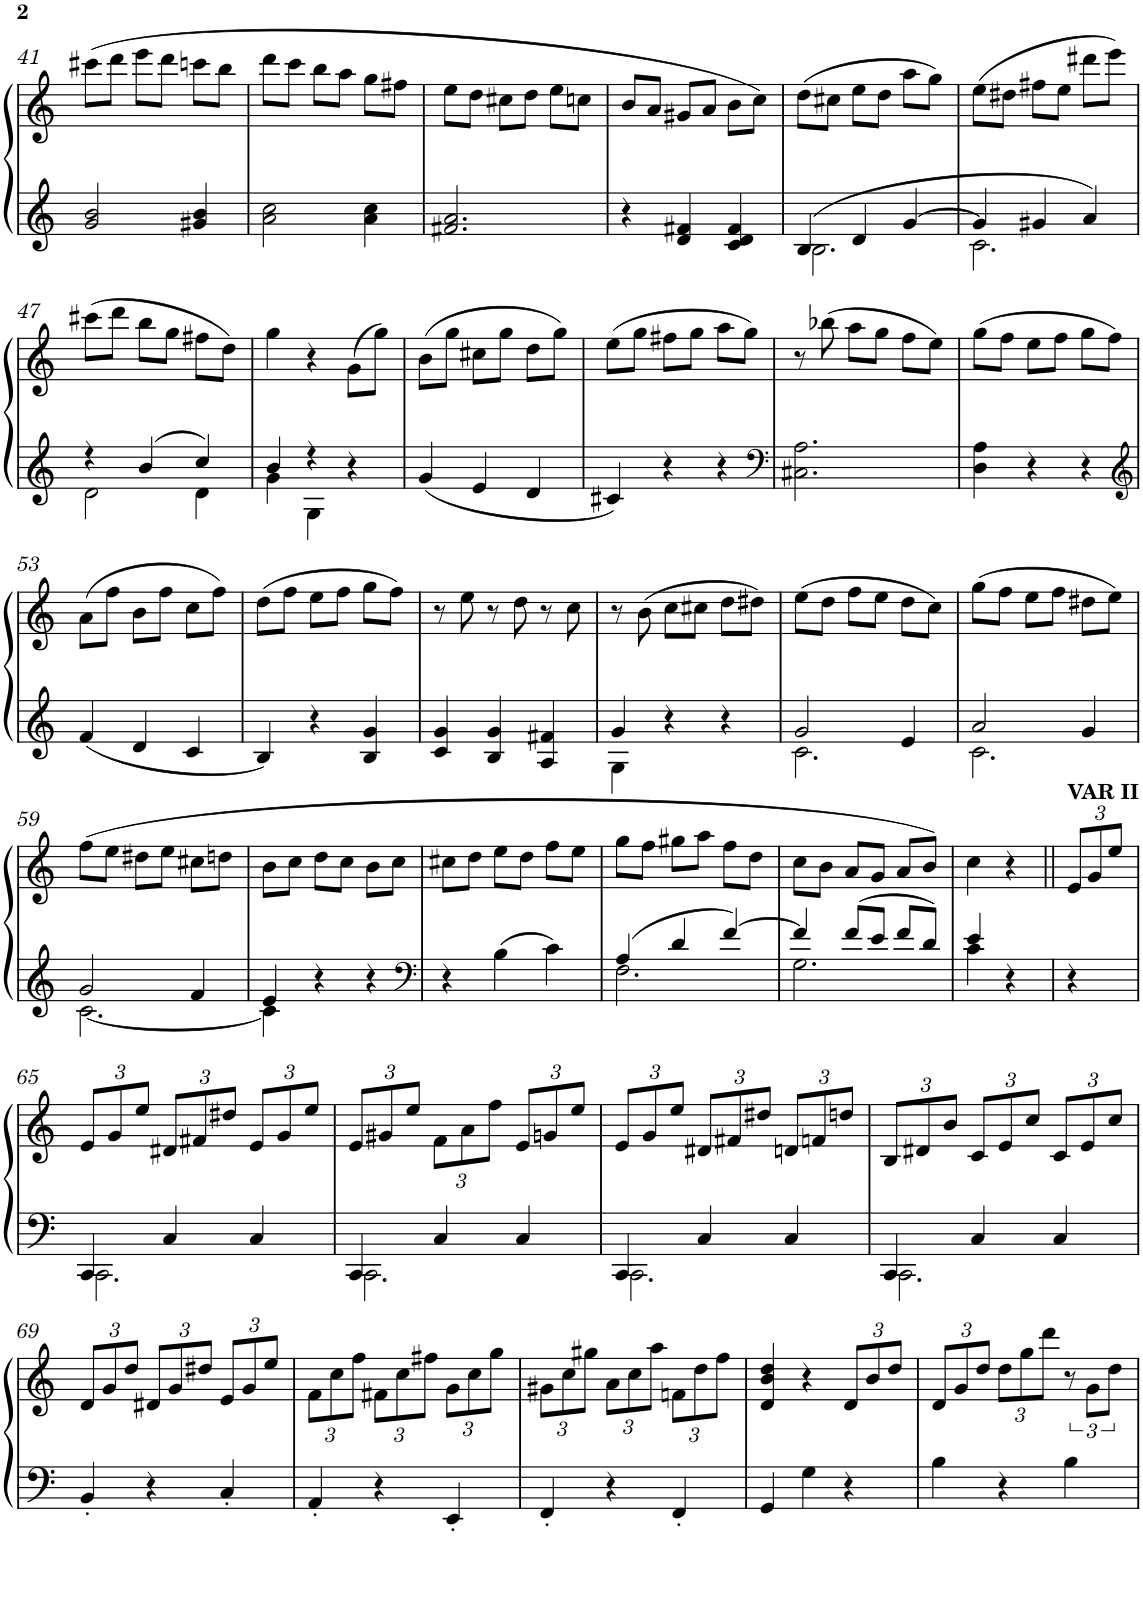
**kern	**kern
*part1	*part1
*staff2	*staff1
*I"Piano	*
*I'Pno.	*
!!LO:PB:g=z
*clefG2	*clefG2
*k[]	*k[]
*M3/4	*M3/4
=41	=41
2g/ 2b/	(>8ccc#X\L
.	8ddd\J
.	8eee\L
.	8ddd\J
4g#X/ 4b/	8cccn\L
.	8bb\J
=42	=42
2a\ 2cc\	8ddd\L
.	8ccc\J
.	8bb\L
.	8aa\J
4a\ 4cc\	8gg\L
.	8ff#X\J
=43	=43
2.f#X/ 2.a/	8ee\L
.	8dd\J
.	8cc#X\L
.	8dd\J
.	8ee\L
.	8ccn\J
=44	=44
4r	8b/L
.	8a/J
4d/ 4f#X/	8g#X/L
.	8a/J
4c/ 4d/ 4f#/	8b\L
.	8cc\J)
=45	=45
*^	*
4B/	2.B\	(>8dd\L
.	.	8cc#X\J
4d/	.	8ee\L
.	.	8dd\J
[4g/	.	8aa\L
.	.	8gg\J)
=46	=46	=46
4g/]	2.c\	(>8ee\L
.	.	8dd#X\J
4g#X/	.	8ff#X\L
.	.	8ee\J
4a/	.	8ddd#X\L
.	.	8eee\J)
!!LO:LB:g=z
=47	=47	=47
4r	2d\	(>8ccc#X\L
.	.	8ddd\J
4b/	.	8bb\L
.	.	8gg\J
4cc/	4d\	8ff#X\L
.	.	8dd\J)
=48	=48	=48
4b/	4g\	4gg\
4r	4G\	4r
4r	4ryy	(>8g\L
.	.	8gg\J)
*v	*v	*
=49	=49
4g/	(>8b\L
.	8gg\J
4e/	8cc#X\L
.	8gg\J
4d/	8dd\L
.	8gg\J)
=50	=50
4c#X/	(>8ee\L
.	8gg\J
4r	8ff#X\L
.	8gg\J
4r	8aa\L
.	8gg\J)
=51	=51
*clefF4	*
2.C#X\ 2.A\	8r
.	(>8bb-X\
.	8aa\L
.	8gg\J
.	8ff\L
.	8ee\J)
=52	=52
4D\ 4A\	(>8gg\L
.	8ff\J
4r	8ee\L
.	8ff\J
4r	8gg\L
.	8ff\J)
!!LO:LB:g=z
=53	=53
*clefG2	*
4f/	(>8a\L
.	8ff\J
4d/	8b\L
.	8ff\J
4c/	8cc\L
.	8ff\J)
=54	=54
4B/	(>8dd\L
.	8ff\J
4r	8ee\L
.	8ff\J
4B/ 4g/	8gg\L
.	8ff\J)
=55	=55
4c/ 4g/	8r
.	8ee\
4B/ 4g/	8r
.	8dd\
4A/ 4f#X/	8r
.	8cc\
=56	=56
*^	*
4g/	4G\	8r
.	.	(>8b\
4r	2ryy	8cc\L
.	.	8cc#X\J
4r	.	8dd\L
.	.	8dd#X\J)
=57	=57	=57
2g/	2.c\	(>8ee\L
.	.	8dd\J
.	.	8ff\L
.	.	8ee\J
4e/	.	8dd\L
.	.	8cc\J)
=58	=58	=58
2a/	2.c\	(>8gg\L
.	.	8ff\J
.	.	8ee\L
.	.	8ff\J
4g/	.	8dd#X\L
.	.	8ee\J)
!!LO:LB:g=z
=59	=59	=59
2g/	[2.c\	(>8ff\L
.	.	8ee\J
.	.	8dd#X\L
.	.	8ee\J
4f/	.	8cc#X\L
.	.	8ddn\J
=60	=60	=60
4e/	4c\]	8b\L
.	.	8cc\J
4r	2ryy	8dd\L
.	.	8cc\J
4r	.	8b\L
.	.	8cc\J
*v	*v	*
=61	=61
*clefF4	*
4r	8cc#X\L
.	8dd\J
4B\	8ee\L
.	8dd\J
4c\	8ff\L
.	8ee\J
=62	=62
*^	*
4A/	2.F\	8gg\L
.	.	8ff\J
4d/	.	8gg#X\L
.	.	8aa\J
[4f/	.	8ff\L
.	.	8dd\J
=63	=63	=63
4f/]	2.G\	8cc\L
.	.	8b\J
8f/L	.	8a/L
8e/J	.	8g/J
8f/L	.	8a/L
8d/J	.	8b/J)
=64	=64	=64
4e/	4c\	4cc\
4r	4ryy	4r
*v	*v	*
=64X2||	=64X2||
*	*Xbrackettup
*^	*
!	!	!LO:TX:a:B:t=VAR II
*v	*v	*
4r	12e/L
.	12g/
.	12ee/J
!!LO:LB:g=z
=65	=65
*^	*
4CC/	2.CC\	12e/L
.	.	12g/
.	.	12ee/J
4C/	.	12d#X/L
.	.	12f#X/
.	.	12dd#X/J
4C/	.	12e/L
.	.	12g/
.	.	12ee/J
=66	=66	=66
4CC/	2.CC\	12e/L
.	.	12g#X/
.	.	12ee/J
4C/	.	12f\L
.	.	12a\
.	.	12ff\J
4C/	.	12e/L
.	.	12gn/
.	.	12ee/J
=67	=67	=67
4CC/	2.CC\	12e/L
.	.	12g/
.	.	12ee/J
4C/	.	12d#X/L
.	.	12f#X/
.	.	12dd#X/J
4C/	.	12dn/L
.	.	12fn/
.	.	12ddn/J
=68	=68	=68
4CC/	2.CC\	12B/L
.	.	12d#X/
.	.	12b/J
4C/	.	12c/L
.	.	12e/
.	.	12cc/J
4C/	.	12c/L
.	.	12e/
.	.	12cc/J
*v	*v	*
!!LO:LB:g=z
=69	=69
4BB'/	12d/L
.	12g/
.	12dd/J
4r	12d#X/L
.	12g/
.	12dd#X/J
4C'/	12e/L
.	12g/
.	12ee/J
=70	=70
4AA'/	12f\L
.	12cc\
.	12ff\J
4r	12f#X\L
.	12cc\
.	12ff#X\J
4EE'/	12g\L
.	12cc\
.	12gg\J
=71	=71
4FF'/	12g#X\L
.	12cc\
.	12gg#X\J
4r	12a\L
.	12cc\
.	12aa\J
4FF'/	12fn\L
.	12dd\
.	12ff\J
=72	=72
4GG/	4d/ 4b/ 4dd/
4G\	4r
4r	12d/L
.	12b/
.	12dd/J
=73	=73
4B\	12d/L
.	12g/
.	12dd/J
4r	12dd\L
.	12gg\
.	12ddd\J
*	*brackettup
4B\	12r
.	12g\L
.	12dd\J
=	=
*-	*-
